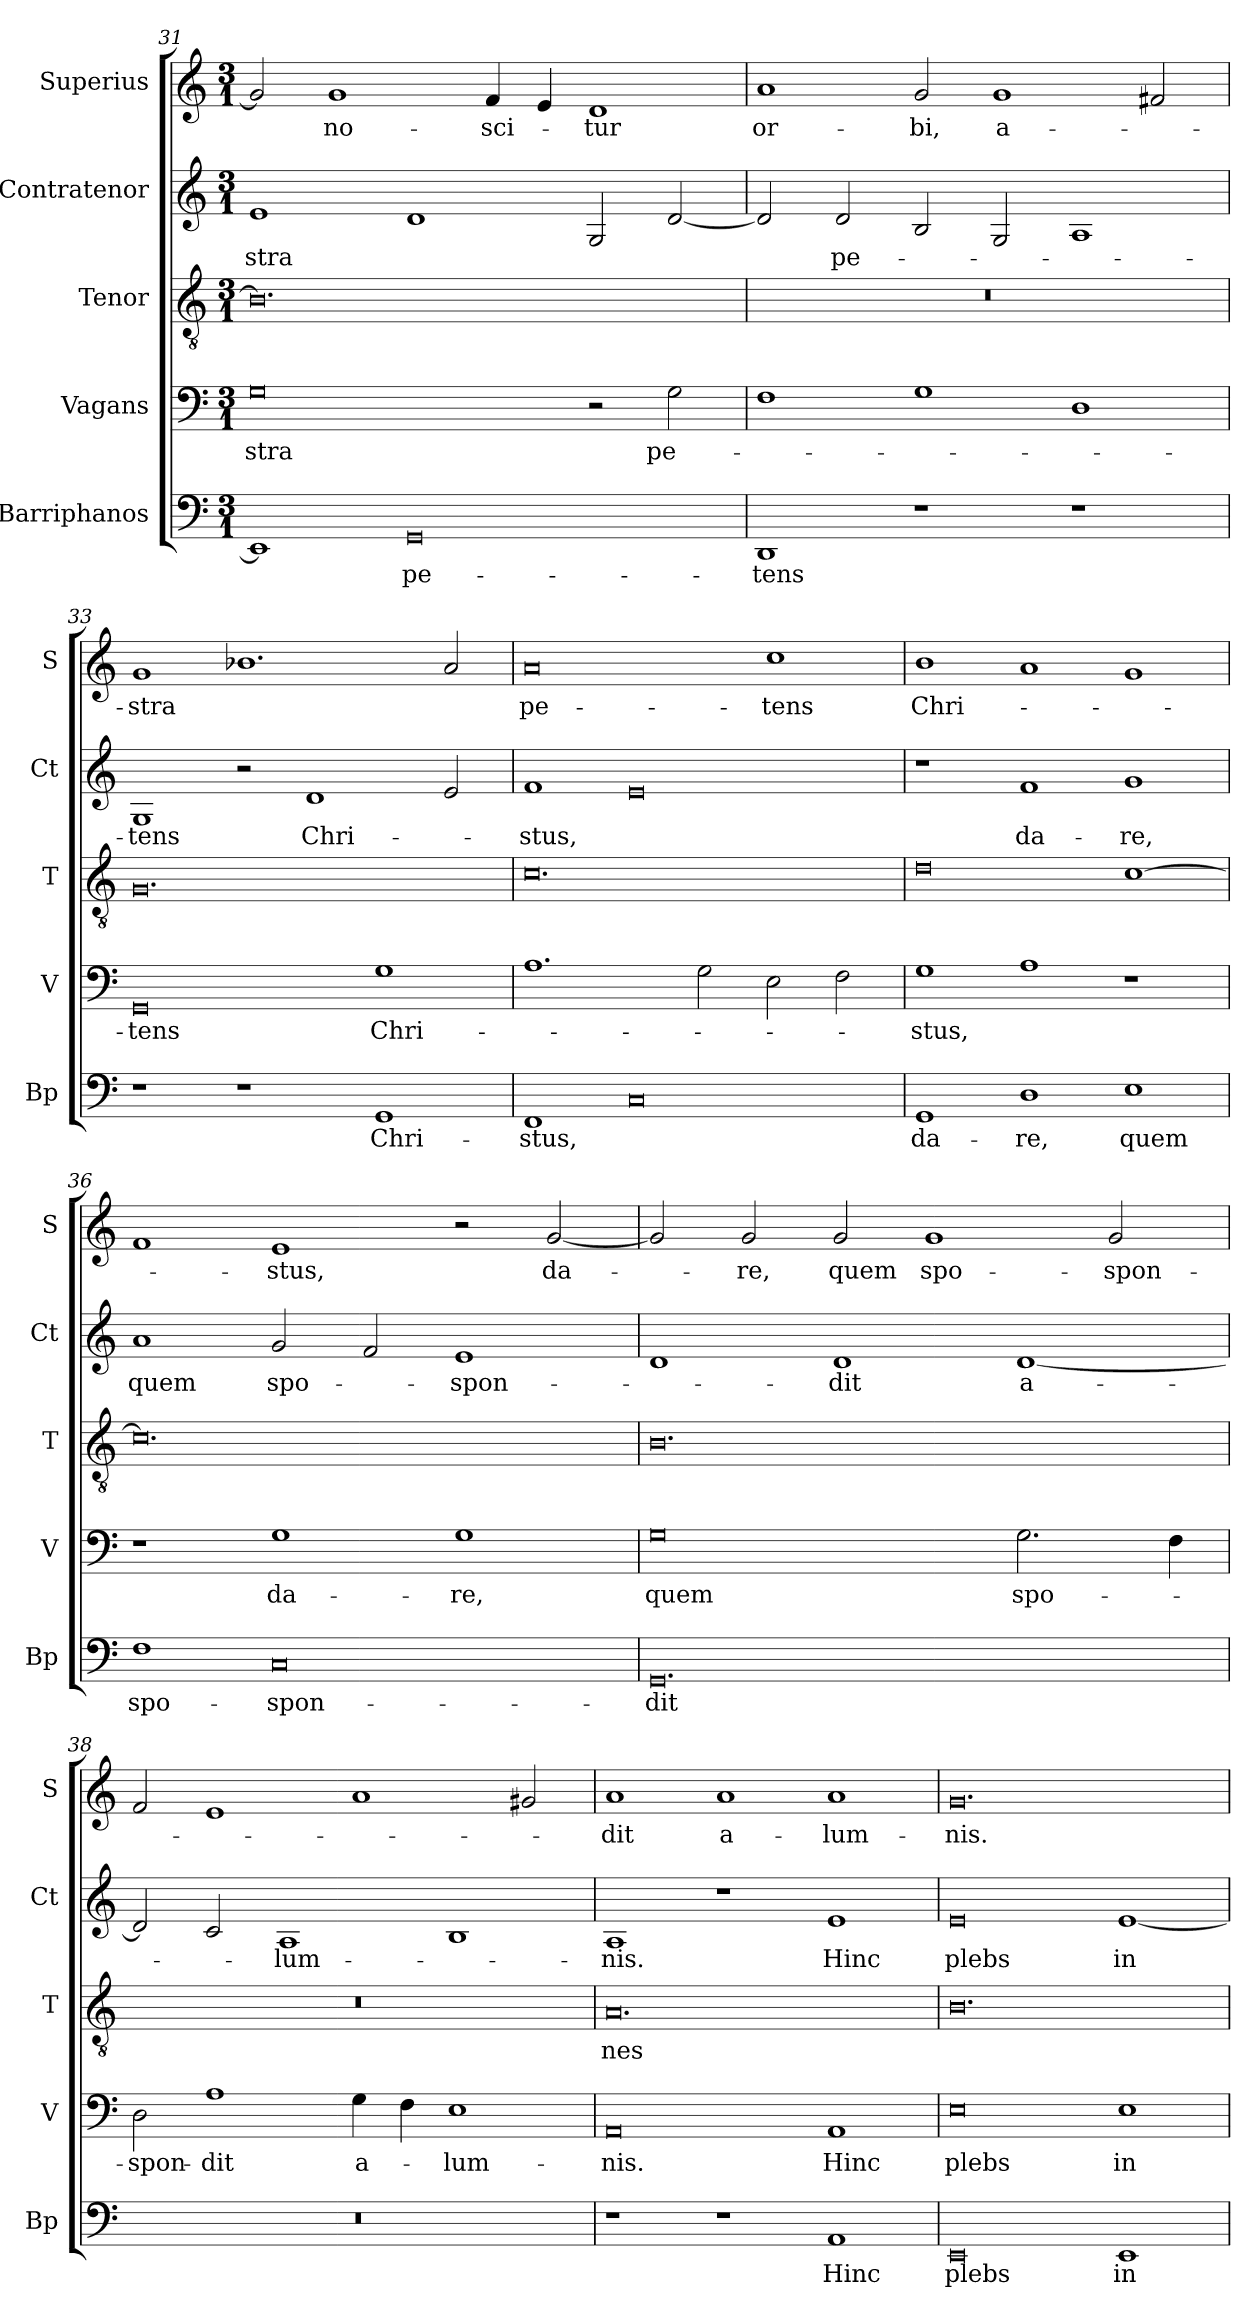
**kern	**text	**kern	**text	**kern	**text	**kern	**text	**kern	**text
*part5	*part5	*part4	*part4	*part3	*part3	*part2	*part2	*part1	*part1
*staff5	*staff5	*staff4	*staff4	*staff3	*staff3	*staff2	*staff2	*staff1	*staff1
*I"Barriphanos	*	*I"Vagans	*	*I"Tenor	*	*I"Contratenor	*	*I"Superius	*
*I'Bp	*	*I'V	*	*I'T	*	*I'Ct	*	*I'S	*
*clefF4	*	*clefF4	*	*clefGv2	*	*clefG2	*	*clefG2	*
*k[]	*	*k[]	*	*k[]	*	*k[]	*	*k[]	*
*M3/1	*	*M3/1	*	*M3/1	*	*M3/1	*	*M3/1	*
=31	=31	=31	=31	=31	=31	=31	=31	=31	=31
1EE]	.	0G	-stra	0.B]	.	1e	-stra	2g/]	.
.	.	.	.	.	.	.	.	1g	no-
0GG	pe-	.	.	.	.	1d	.	.	.
.	.	.	.	.	.	.	.	4f/	-sci-
.	.	.	.	.	.	.	.	4e/	.
.	.	2r	.	.	.	2G/	.	1d	-tur
.	.	2G\	pe-	.	.	[2d/	.	.	.
=32	=32	=32	=32	=32	=32	=32	=32	=32	=32
1DD	-tens	1F	.	0.r	.	2d/]	.	1a	or-
.	.	.	.	.	.	2d/	pe-	.	.
1r	.	1G	.	.	.	2B/	.	2g/	-bi,
.	.	.	.	.	.	2G/	.	1g	a-
1r	.	1D	.	.	.	1A	.	.	.
.	.	.	.	.	.	.	.	2f#X/	.
=33	=33	=33	=33	=33	=33	=33	=33	=33	=33
1r	.	0GG	-tens	0.G	.	1G	-tens	1g	-stra
1r	.	.	.	.	.	2r	.	1.b-X	.
.	.	.	.	.	.	1d	Chri-	.	.
1GG	Chri-	1G	Chri-	.	.	.	.	.	.
.	.	.	.	.	.	2e/	.	2a/	.
=34	=34	=34	=34	=34	=34	=34	=34	=34	=34
1FF	-stus,	1.A	.	0.c	.	1f	-stus,	0a	pe-
0C	.	.	.	.	.	0e	.	.	.
.	.	2G\	.	.	.	.	.	.	.
.	.	2E\	.	.	.	.	.	1cc	-tens
.	.	2F\	.	.	.	.	.	.	.
=35	=35	=35	=35	=35	=35	=35	=35	=35	=35
1GG	da-	1G	-stus,	0d	.	1r	.	1b	Chri-
1D	-re,	1A	.	.	.	1f	da-	1a	.
1E	quem	1r	.	[1c	.	1g	-re,	1g	.
=36	=36	=36	=36	=36	=36	=36	=36	=36	=36
1F	spo-	1r	.	0.c]	.	1a	quem	1f	.
0C	-spon-	1G	da-	.	.	2g/	spo-	1e	-stus,
.	.	.	.	.	.	2f/	.	.	.
.	.	1G	-re,	.	.	1e	-spon-	2r	.
.	.	.	.	.	.	.	.	[2g/	da-
=37	=37	=37	=37	=37	=37	=37	=37	=37	=37
0.GG	-dit	0G	quem	0.B	.	1d	.	2g/]	.
.	.	.	.	.	.	.	.	2g/	-re,
.	.	.	.	.	.	1d	-dit	2g/	quem
.	.	.	.	.	.	.	.	1g	spo-
.	.	2.G\	spo-	.	.	[1d	a-	.	.
.	.	.	.	.	.	.	.	2g/	-spon-
.	.	4F\	.	.	.	.	.	.	.
=38	=38	=38	=38	=38	=38	=38	=38	=38	=38
0.r	.	2D\	-spon-	0.r	.	2d/]	.	2f/	.
.	.	1A	-dit	.	.	2c/	.	1e	.
.	.	.	.	.	.	1A	-lum-	.	.
.	.	4G\	a-	.	.	.	.	1a	.
.	.	4F\	.	.	.	.	.	.	.
.	.	1E	-lum-	.	.	1B	.	.	.
.	.	.	.	.	.	.	.	2g#X/	.
=39	=39	=39	=39	=39	=39	=39	=39	=39	=39
1r	.	0AA	-nis.	0.A	-nes	1A	-nis.	1a	-dit
1r	.	.	.	.	.	1r	.	1a	a-
1AA	Hinc	1AA	Hinc	.	.	1e	Hinc	1a	-lum-
=40	=40	=40	=40	=40	=40	=40	=40	=40	=40
0EE	plebs	0E	plebs	0.B	.	0e	plebs	0.g	-nis.
1EE	in	1E	in	.	.	[1e	in	.	.
=	=	=	=	=	=	=	=	=	=
*-	*-	*-	*-	*-	*-	*-	*-	*-	*-
